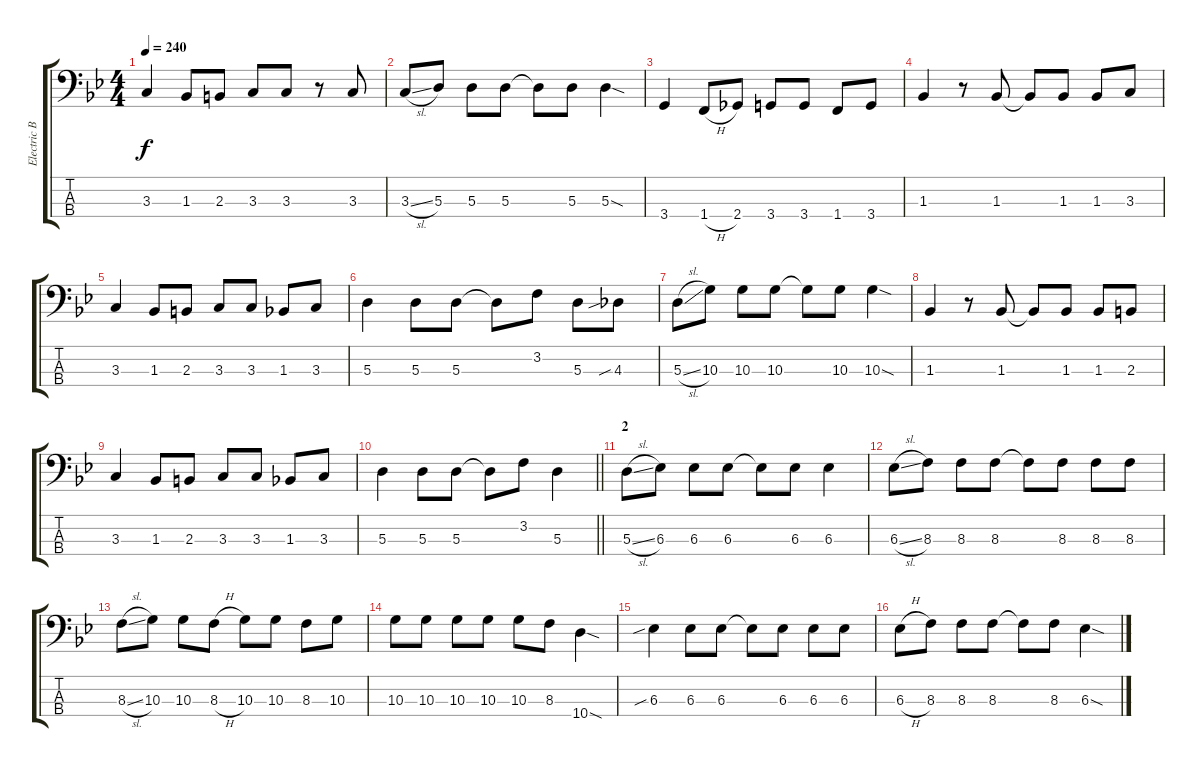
\track ("Electric Bass" "Electric B") {instrument electricbassfinger}
\staff {score tabs}
\tuning (G2 D2 A1 E1) {hide}
\ts (4 4)
\tempo 240
\clef f4
\ks bb
3.3.4{dy f} 1.3.8 2.3.8 3.3.8 3.3.8 r.8 3.3.8 |
3.3{sl}.8 5.3.8 5.3.8 5.3.8 5.3{t}.8 5.3.8 5.3{sod}.4 |
3.4.4 1.4{h}.8 2.4.8 3.4.8 3.4.8 1.4.8 3.4.8 |
1.3.4 r.8 1.3.8 1.3{t}.8 1.3.8 1.3.8 3.3.8 |
3.3.4 1.3.8 2.3.8 3.3.8 3.3.8 1.3.8 3.3.8 |
5.3.4 5.3.8 5.3.8 5.3{t}.8 3.2.8 5.3.8 4.3{sib}.8 |
5.3{sl}.8 10.3.8 10.3.8 10.3.8 10.3{t}.8 10.3.8 10.3{sod}.4 |
1.3.4 r.8 1.3.8 1.3{t}.8 1.3.8 1.3.8 2.3.8 |
3.3.4 1.3.8 2.3.8 3.3.8 3.3.8 1.3.8 3.3.8 |
\barLineRight lightlight
5.3.4 5.3.8 5.3.8 5.3{t}.8 3.2.8 5.3.4 |
\section ("" "2")
5.3{sl}.8 6.3.8 6.3.8 6.3.8 6.3{t}.8 6.3.8 6.3.4 |
6.3{sl}.8 8.3.8 8.3.8 8.3.8 8.3{t}.8 8.3.8 8.3.8 8.3.8 |
8.3{sl}.8 10.3.8 10.3.8 8.3{h}.8 10.3.8 10.3.8 8.3.8 10.3.8 |
10.3.8 10.3.8 10.3.8 10.3.8 10.3.8 8.3.8 10.4{sod}.4 |
6.3{sib}.4 6.3.8 6.3.8 6.3{t}.8 6.3.8 6.3.8 6.3.8 |
6.3{h}.8 8.3.8 8.3.8 8.3.8 8.3{t}.8 8.3.8 6.3{sod}.4
